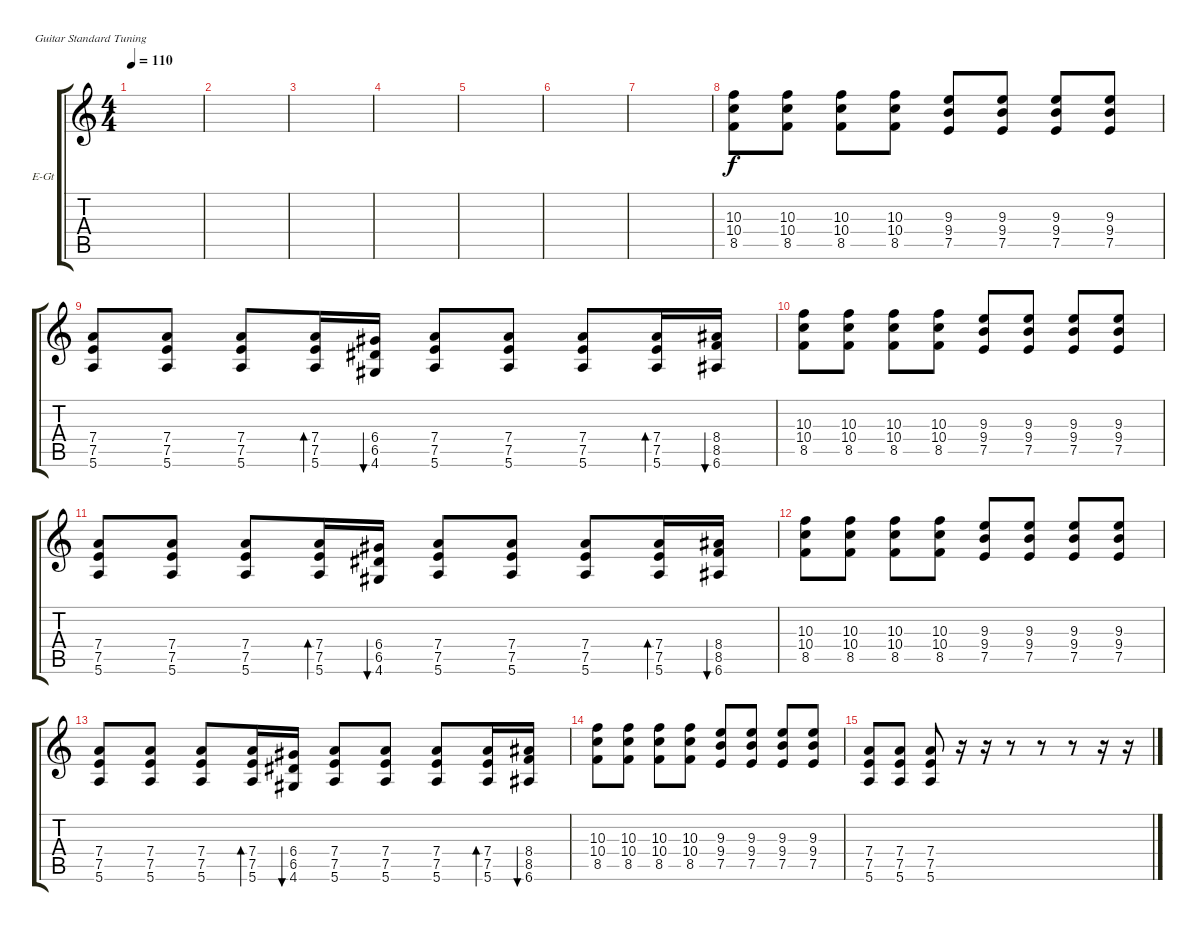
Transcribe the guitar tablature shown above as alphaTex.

\defaultSystemsLayout 4
\bracketExtendMode groupsimilarinstruments
\firstSystemTrackNameOrientation horizontal
\otherSystemsTrackNameOrientation horizontal
\track ("Electric Guitar" "E-Gt") {instrument electricguitarclean}
\staff {score tabs}
\tuning (E4 B3 G3 D3 A2 E2)
\ts (4 4)
\tempo 110
\clef g2
\scale
0.333333
\ks c
|
\scale
0.333333 |
\scale
0.333333 |
\scale
0.333333 |
\scale
0.333333 |
\scale
0.333333 |
\scale
0.333333 |
\scale
0.333333 (8.5 10.4 10.3).8 (10.3 10.4 8.5).8 (8.5 10.4 10.3).8 (10.3 10.4 8.5).8 (7.5 9.4 9.3).8 (9.3 9.4 7.5).8 (7.5 9.4 9.3).8 (9.3 9.4 7.5).8 |
\scale
0.333333 (5.6 7.5 7.4).8 (5.6 7.5 7.4).8 (7.4 7.5 5.6).8 (7.4 7.5 5.6).16{bd 60} (6.4 6.5 4.6).16{bu 60} (5.6 7.5 7.4).8 (7.4 7.5 5.6).8 (5.6 7.5 7.4).8 (7.4 7.5 5.6).16{bd 60} (8.4 8.5 6.6).16{bu 60} |
\scale
0.333333 (8.5 10.4 10.3).8 (10.3 10.4 8.5).8 (8.5 10.4 10.3).8 (10.3 10.4 8.5).8 (7.5 9.4 9.3).8 (9.3 9.4 7.5).8 (7.5 9.4 9.3).8 (9.3 9.4 7.5).8 |
\scale
0.333333 (5.6 7.5 7.4).8 (5.6 7.5 7.4).8 (7.4 7.5 5.6).8 (7.4 7.5 5.6).16{bd 60} (6.4 6.5 4.6).16{bu 60} (5.6 7.5 7.4).8 (7.4 7.5 5.6).8 (5.6 7.5 7.4).8 (7.4 7.5 5.6).16{bd 60} (8.4 8.5 6.6).16{bu 60} |
\scale
0.333333 (8.5 10.4 10.3).8 (10.3 10.4 8.5).8 (8.5 10.4 10.3).8 (10.3 10.4 8.5).8 (7.5 9.4 9.3).8 (9.3 9.4 7.5).8 (7.5 9.4 9.3).8 (9.3 9.4 7.5).8 |
\scale
0.333333 (5.6 7.5 7.4).8 (5.6 7.5 7.4).8 (7.4 7.5 5.6).8 (7.4 7.5 5.6).16{bd 60} (6.4 6.5 4.6).16{bu 60} (5.6 7.5 7.4).8 (7.4 7.5 5.6).8 (5.6 7.5 7.4).8 (7.4 7.5 5.6).16{bd 60} (8.4 8.5 6.6).16{bu 60} |
\scale
0.333333 (8.5 10.4 10.3).8 (10.3 10.4 8.5).8 (8.5 10.4 10.3).8 (10.3 10.4 8.5).8 (7.5 9.4 9.3).8 (9.3 9.4 7.5).8 (7.5 9.4 9.3).8 (9.3 9.4 7.5).8 |
(5.6 7.5 7.4).8 (5.6 7.5 7.4).8 (7.4 7.5 5.6).8 r.16 r.16 r.8 r.8 r.8 r.16 r.16
